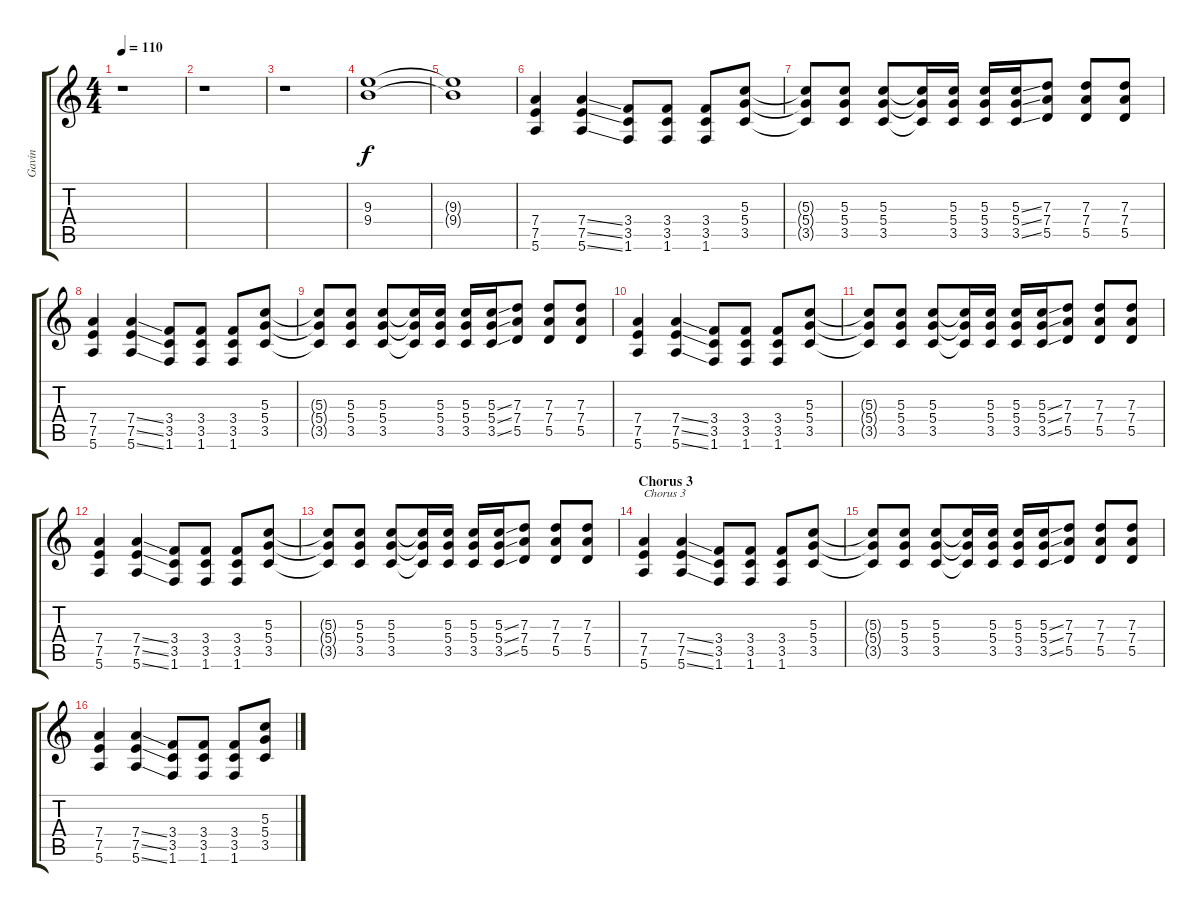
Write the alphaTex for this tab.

\track ("Gavin" "Gavin") {instrument overdrivenguitar}
\staff {score tabs}
\tuning (E4 B3 G3 D3 A2 E2) {hide}
\ts (4 4)
\tempo 110
\clef g2
\ks c
r.1{dy f} |
r.1 |
r.1{volume 16 balance 8 instrument distortionguitar} |
(9.3 9.4).1 |
(9.3{t} 9.4{t}).1 |
(7.4 7.5 5.6).4{balance 0 instrument overdrivenguitar} (7.4{ss} 7.5{ss} 5.6{ss}).4 (3.4 3.5 1.6).8 (3.4 3.5 1.6).8 (3.4 3.5 1.6).8 (5.3 5.4 3.5).8 |
(5.3{t} 5.4{t} 3.5{t}).8 (5.3 5.4 3.5).8 (5.3 5.4 3.5).8 (5.3{t} 5.4{t} 3.5{t}).16 (5.3 5.4 3.5).16 (5.3 5.4 3.5).16 (5.3{ss} 5.4{ss} 3.5{ss}).16 (7.3 7.4 5.5).8 (7.3 7.4 5.5).8 (7.3 7.4 5.5).8 |
(7.4 7.5 5.6).4 (7.4{ss} 7.5{ss} 5.6{ss}).4 (3.4 3.5 1.6).8 (3.4 3.5 1.6).8 (3.4 3.5 1.6).8 (5.3 5.4 3.5).8 |
(5.3{t} 5.4{t} 3.5{t}).8 (5.3 5.4 3.5).8 (5.3 5.4 3.5).8 (5.3{t} 5.4{t} 3.5{t}).16 (5.3 5.4 3.5).16 (5.3 5.4 3.5).16 (5.3{ss} 5.4{ss} 3.5{ss}).16 (7.3 7.4 5.5).8 (7.3 7.4 5.5).8 (7.3 7.4 5.5).8 |
(7.4 7.5 5.6).4 (7.4{ss} 7.5{ss} 5.6{ss}).4 (3.4 3.5 1.6).8 (3.4 3.5 1.6).8 (3.4 3.5 1.6).8 (5.3 5.4 3.5).8 |
(5.3{t} 5.4{t} 3.5{t}).8 (5.3 5.4 3.5).8 (5.3 5.4 3.5).8 (5.3{t} 5.4{t} 3.5{t}).16 (5.3 5.4 3.5).16 (5.3 5.4 3.5).16 (5.3{ss} 5.4{ss} 3.5{ss}).16 (7.3 7.4 5.5).8 (7.3 7.4 5.5).8 (7.3 7.4 5.5).8 |
(7.4 7.5 5.6).4 (7.4{ss} 7.5{ss} 5.6{ss}).4 (3.4 3.5 1.6).8 (3.4 3.5 1.6).8 (3.4 3.5 1.6).8 (5.3 5.4 3.5).8 |
(5.3{t} 5.4{t} 3.5{t}).8 (5.3 5.4 3.5).8 (5.3 5.4 3.5).8 (5.3{t} 5.4{t} 3.5{t}).16 (5.3 5.4 3.5).16 (5.3 5.4 3.5).16 (5.3{ss} 5.4{ss} 3.5{ss}).16 (7.3 7.4 5.5).8 (7.3 7.4 5.5).8 (7.3 7.4 5.5).8 |
\section ("" "Chorus 3")
(7.4 7.5 5.6).4{txt "Chorus 3" balance 0} (7.4{ss} 7.5{ss} 5.6{ss}).4 (3.4 3.5 1.6).8 (3.4 3.5 1.6).8 (3.4 3.5 1.6).8 (5.3 5.4 3.5).8 |
(5.3{t} 5.4{t} 3.5{t}).8 (5.3 5.4 3.5).8 (5.3 5.4 3.5).8 (5.3{t} 5.4{t} 3.5{t}).16 (5.3 5.4 3.5).16 (5.3 5.4 3.5).16 (5.3{ss} 5.4{ss} 3.5{ss}).16 (7.3 7.4 5.5).8 (7.3 7.4 5.5).8 (7.3 7.4 5.5).8 |
(7.4 7.5 5.6).4 (7.4{ss} 7.5{ss} 5.6{ss}).4 (3.4 3.5 1.6).8 (3.4 3.5 1.6).8 (3.4 3.5 1.6).8 (5.3 5.4 3.5).8
